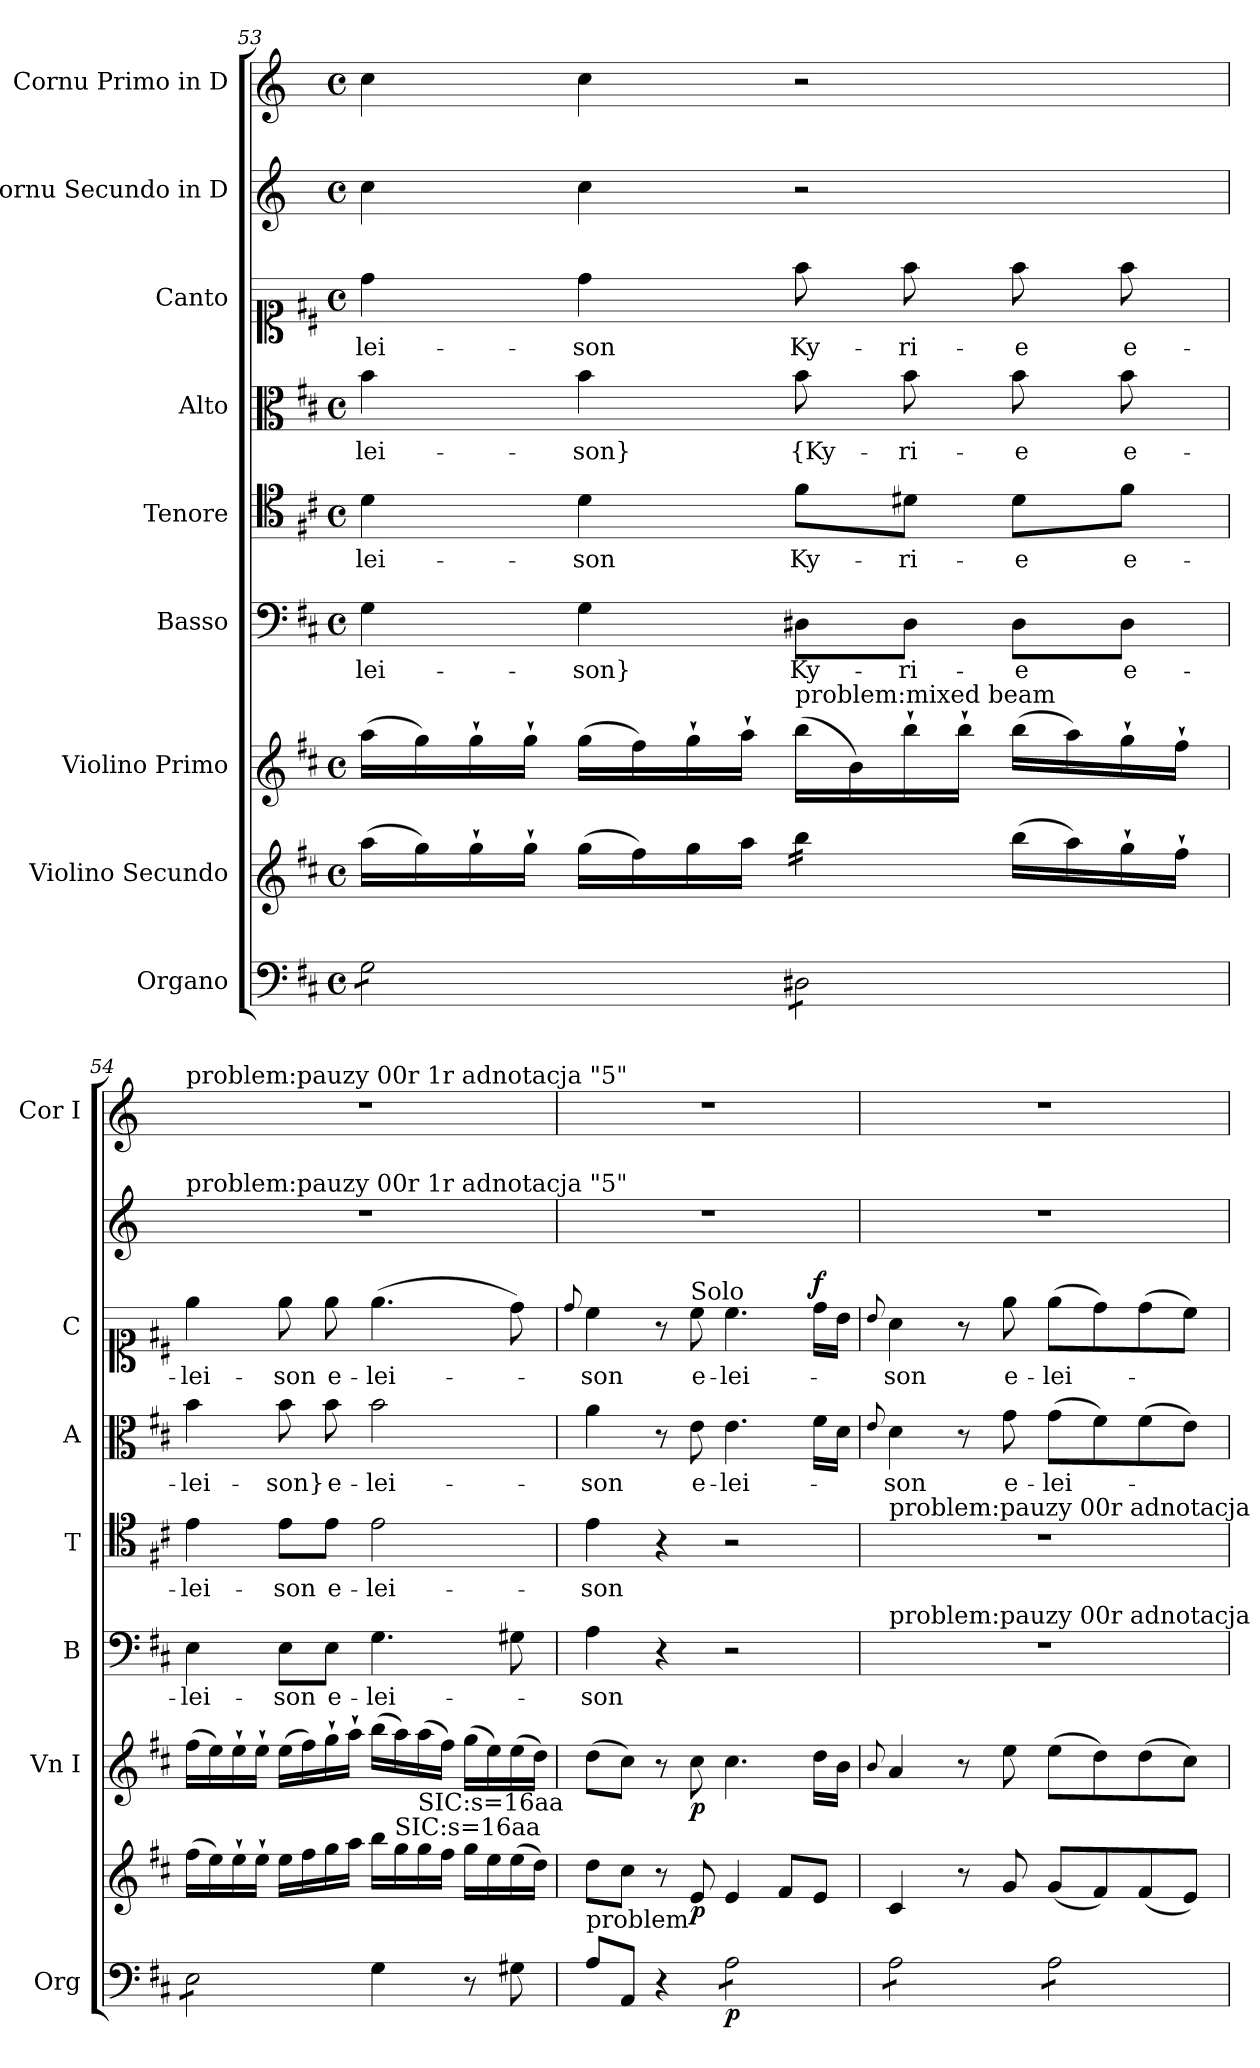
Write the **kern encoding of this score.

**kern	**dynam	**kern	**dynam	**kern	**dynam	**kern	**text	**kern	**text	**kern	**text	**kern	**text	**dynam	**kern	**kern
*part9	*part9	*part8	*part8	*part7	*part7	*part6	*part6	*part5	*part5	*part4	*part4	*part3	*part3	*part3	*part2	*part1
*staff9	*staff9	*staff8	*staff8	*staff7	*staff7	*staff6	*staff6	*staff5	*staff5	*staff4	*staff4	*staff3	*staff3	*staff3	*staff2	*staff1
*I"Organo	*	*I"Violino Secundo	*	*I"Violino Primo	*	*I"Basso	*	*I"Tenore	*	*I"Alto	*	*I"Canto	*	*	*I"Cornu Secundo in D	*I"Cornu Primo in D
*I'Org	*	*	*	*I'Vn I	*	*I'B	*	*I'T	*	*I'A	*	*I'C	*	*	*	*I'Cor I
*clefF4	*	*clefG2	*	*clefG2	*	*clefF4	*	*clefC4	*	*clefC3	*	*clefC1	*	*	*clefG2	*clefG2
*	*	*	*	*	*	*	*	*	*	*	*	*	*	*	*ITrd6c10	*ITrd6c10
*k[f#c#]	*	*k[f#c#]	*	*k[f#c#]	*	*k[f#c#]	*	*k[f#c#]	*	*k[f#c#]	*	*k[f#c#]	*	*	*k[f#c#]	*k[f#c#]
*M4/4	*	*M4/4	*	*M4/4	*	*M4/4	*	*M4/4	*	*M4/4	*	*M4/4	*	*	*M4/4	*M4/4
*met(c)	*	*met(c)	*	*met(c)	*	*met(c)	*	*met(c)	*	*met(c)	*	*met(c)	*	*	*met(c)	*met(c)
=53	=53	=53	=53	=53	=53	=53	=53	=53	=53	=53	=53	=53	=53	=53	=53	=53
*tremolo	*	*	*	*	*	*	*	*	*	*	*	*	*	*	*	*
8G\L	.	(16aa\LL	.	(16aa\LL	.	4G\	-lei-	4d\	-lei-	4b\	-lei-	4dd\	-lei-	.	4d\	4d\
.	.	16gg\)	.	16gg\)	.	.	.	.	.	.	.	.	.	.	.	.
8G\	.	16gg`\	.	16gg`\	.	.	.	.	.	.	.	.	.	.	.	.
.	.	16gg`\JJ	.	16gg`\JJ	.	.	.	.	.	.	.	.	.	.	.	.
8G\	.	(16gg\LL	.	(16gg\LL	.	4G\	-son}	4d\	-son	4b\	-son}	4dd\	-son	.	4d\	4d\
.	.	16ff#\)	.	16ff#\)	.	.	.	.	.	.	.	.	.	.	.	.
8G\J	.	16gg\	.	16gg`\	.	.	.	.	.	.	.	.	.	.	.	.
.	.	16aa\JJ	.	16aa`\JJ	.	.	.	.	.	.	.	.	.	.	.	.
!	!	!	!	!LO:TX:a:t=problem&colon;mixed beam	!	!	!	!	!	!	!	!	!	!	!	!
*	*	*tremolo	*	*	*	*	*	*	*	*	*	*	*	*	*	*
8D#X\L	.	16bb\LL	.	(16bb\LL	.	8D#X\L	Ky-	8f#\L	Ky-	8b\	{Ky-	8ff#\	Ky-	.	2r	2r
.	.	16bb\	.	16b/)	.	.	.	.	.	.	.	.	.	.	.	.
8D#X\	.	16bb\	.	16bb`\	.	8D#\J	-ri-	8d#X\J	-ri-	8b\	-ri-	8ff#\	-ri-	.	.	.
.	.	16bb\JJ	.	16bb`\JJ	.	.	.	.	.	.	.	.	.	.	.	.
*	*	*Xtremolo	*	*	*	*	*	*	*	*	*	*	*	*	*	*
8D#X\	.	(16bb\LL	.	(16bb\LL	.	8D#\L	-e	8d#\L	-e	8b\	-e	8ff#\	-e	.	.	.
.	.	16aa\)	.	16aa\)	.	.	.	.	.	.	.	.	.	.	.	.
8D#X\J	.	16gg`\	.	16gg`\	.	8D#\J	e-	8f#\J	e-	8b\	e-	8ff#\	e-	.	.	.
.	.	16ff#`\JJ	.	16ff#`\JJ	.	.	.	.	.	.	.	.	.	.	.	.
=54	=54	=54	=54	=54	=54	=54	=54	=54	=54	=54	=54	=54	=54	=54	=54	=54
!	!	!	!	!	!	!	!	!	!	!	!	!	!	!	!	!LO:TX:a:t=problem&colon;pauzy 00r 1r adnotacja "5"
!	!	!	!	!	!	!	!	!	!	!	!	!	!	!	!LO:TX:a:t=problem&colon;pauzy 00r 1r adnotacja "5"	!
8E\L	.	(16ff#\LL	.	(16ff#\LL	.	4E\	-lei-	4e\	-lei-	4b\	-lei-	4ee\	-lei-	.	1r	1r
.	.	16ee\)	.	16ee\)	.	.	.	.	.	.	.	.	.	.	.	.
8E\	.	16ee`\	.	16ee`\	.	.	.	.	.	.	.	.	.	.	.	.
.	.	16ee`\JJ	.	16ee`\JJ	.	.	.	.	.	.	.	.	.	.	.	.
8E\	.	16ee\LL	.	(16ee\LL	.	8E\L	-son	8e\L	-son	8b\	-son}	8ee\	-son	.	.	.
.	.	16ff#\	.	16ff#\)	.	.	.	.	.	.	.	.	.	.	.	.
8E\J	.	16gg\	.	16gg`\	.	8E\J	e-	8e\J	e-	8b\	e-	8ee\	e-	.	.	.
*Xtremolo	*	*	*	*	*	*	*	*	*	*	*	*	*	*	*	*
.	.	16aa\JJ	.	16aa`\JJ	.	.	.	.	.	.	.	.	.	.	.	.
4G\	.	16bb\LL	.	(16bb\LL	.	4.G\	-lei-	2e\	-lei-	2b\	-lei-	(4.ee\	-lei-	.	.	.
!	!	!LO:TX:a:t=SIC&colon;s=16aa	!	!	!	!	!	!	!	!	!	!	!	!	!	!
.	.	16gg\	.	16aa\)	.	.	.	.	.	.	.	.	.	.	.	.
!	!	!LO:TX:a:t=SIC&colon;s=16aa	!	!	!	!	!	!	!	!	!	!	!	!	!	!
.	.	16gg\	.	(16aa\	.	.	.	.	.	.	.	.	.	.	.	.
.	.	16ff#\JJ	.	16ff#\JJ)	.	.	.	.	.	.	.	.	.	.	.	.
8r	.	16gg\LL	.	(16gg\LL	.	.	.	.	.	.	.	.	.	.	.	.
.	.	16ee\	.	16ee\)	.	.	.	.	.	.	.	.	.	.	.	.
8G#X\	.	(16ee\	.	(16ee\	.	8G#X\	.	.	.	.	.	8dd\)	.	.	.	.
.	.	16dd\JJ)	.	16dd\JJ)	.	.	.	.	.	.	.	.	.	.	.	.
=55	=55	=55	=55	=55	=55	=55	=55	=55	=55	=55	=55	=55	=55	=55	=55	=55
.	.	.	.	.	.	.	.	.	.	.	.	8qqdd/	.	.	.	.
!LO:TX:a:t=problem	!	!	!	!	!	!	!	!	!	!	!	!	!	!	!	!
8A\L	.	8dd\L	.	(8dd\L	.	4A\	-son	4e\	-son	4a\	-son	4cc#\	-son	.	1r	1r
8AA/J	.	8cc#\J	.	8cc#\J)	.	.	.	.	.	.	.	.	.	.	.	.
4r	.	8r	.	8r	.	4r	.	4r	.	8r	.	8r	.	.	.	.
!	!	!	!	!	!	!	!	!	!	!	!	!LO:TX:a:t=Solo	!	!	!	!
.	.	8e/	p	8cc#\	p	.	.	.	.	8e\	e-	8cc#\	e-	.	.	.
!LO:TX:a:i:t=senza voce	!	!	!	!	!	!	!	!	!	!	!	!	!	!	!	!
*tremolo	*	*	*	*	*	*	*	*	*	*	*	*	*	*	*	*
8A\L	p	4e/	.	4.cc#\	.	2r	.	2r	.	4.e\	-lei-	4.cc#\	-lei-	.	.	.
8A\	.	.	.	.	.	.	.	.	.	.	.	.	.	.	.	.
8A\	.	8f#/L	.	.	.	.	.	.	.	.	.	.	.	.	.	.
!	!	!	!	!	!	!	!	!	!	!	!	!	!	!LO:DY:a	!	!
8A\J	.	8e/J	.	16dd\LL	.	.	.	.	.	16f#\LL	.	16dd\LL	.	f	.	.
.	.	.	.	16b\JJ	.	.	.	.	.	16d\JJ	.	16b\JJ	.	.	.	.
=56	=56	=56	=56	=56	=56	=56	=56	=56	=56	=56	=56	=56	=56	=56	=56	=56
.	.	.	.	8qqb/	.	.	.	.	.	8qqe/	.	8qqb/	.	.	.	.
!	!	!	!	!	!	!	!	!LO:TX:a:t=problem&colon;pauzy 00r adnotacja "4"	!	!	!	!	!	!	!	!
!	!	!	!	!	!	!LO:TX:a:t=problem&colon;pauzy 00r adnotacja "4"	!	!	!	!	!	!	!	!	!	!
8A\L	.	4c#/	.	4a/	.	1r	.	1r	.	4d\	-son	4a\	-son	.	1r	1r
8A\	.	.	.	.	.	.	.	.	.	.	.	.	.	.	.	.
8A\	.	8r	.	8r	.	.	.	.	.	8r	.	8r	.	.	.	.
8A\J	.	8g/	.	8ee\	.	.	.	.	.	8g\	e-	8ee\	e-	.	.	.
8A\L	.	(8g/L	.	(8ee\L	.	.	.	.	.	(8g\L	-lei-	(8ee\L	-lei-	.	.	.
8A\	.	8f#/)	.	8dd\)	.	.	.	.	.	8f#\)	.	8dd\)	.	.	.	.
8A\	.	(8f#/	.	(8dd\	.	.	.	.	.	(8f#\	.	(8dd\	.	.	.	.
8A\J	.	8e/J)	.	8cc#\J)	.	.	.	.	.	8e\J)	.	8cc#\J)	.	.	.	.
*Xtremolo	*	*	*	*	*	*	*	*	*	*	*	*	*	*	*	*
=	=	=	=	=	=	=	=	=	=	=	=	=	=	=	=	=
*-	*-	*-	*-	*-	*-	*-	*-	*-	*-	*-	*-	*-	*-	*-	*-	*-
